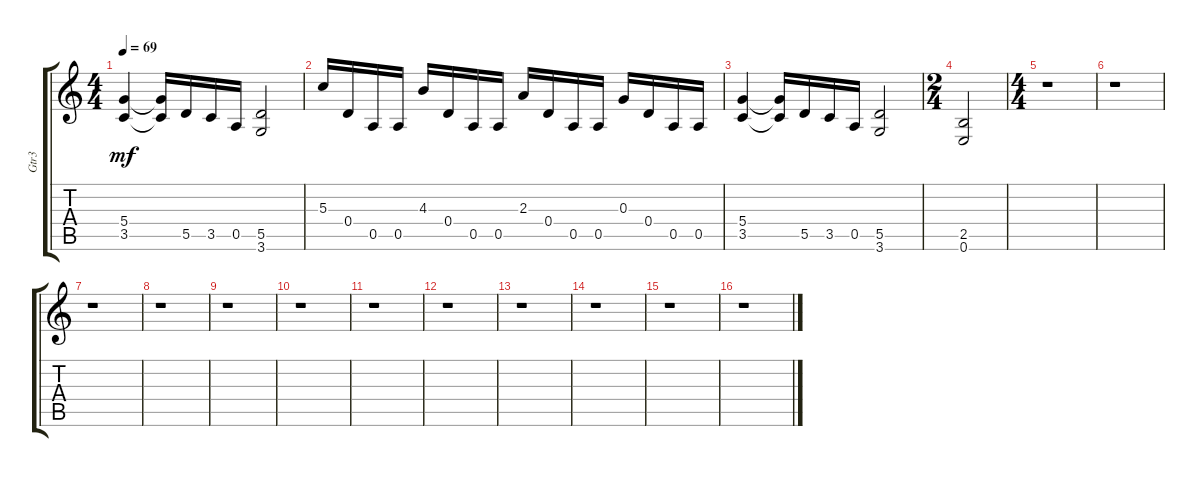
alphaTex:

\track ("Gtr3" "Gtr3") {instrument distortionguitar}
\staff {score tabs}
\tuning (E4 B3 G3 D3 A2 E2) {hide}
\ts (4 4)
\tempo 69
\clef g2
\ks c
(5.4 3.5).4{dy mf} (5.4{t} 3.5{t}).16 5.5.16 3.5.16 0.5.16 (5.5 3.6).2 |
5.3.16 0.4.16 0.5.16 0.5.16 4.3.16 0.4.16 0.5.16 0.5.16 2.3.16 0.4.16 0.5.16 0.5.16 0.3.16 0.4.16 0.5.16 0.5.16 |
(5.4 3.5).4 (5.4{t} 3.5{t}).16 5.5.16 3.5.16 0.5.16 (5.5 3.6).2 |
\ts (2 4)
(2.5 0.6).2 |
\ts (4 4)
r.1 |
r.1 |
r.1 |
r.1 |
r.1 |
r.1 |
r.1 |
r.1 |
r.1 |
r.1 |
r.1 |
r.1
